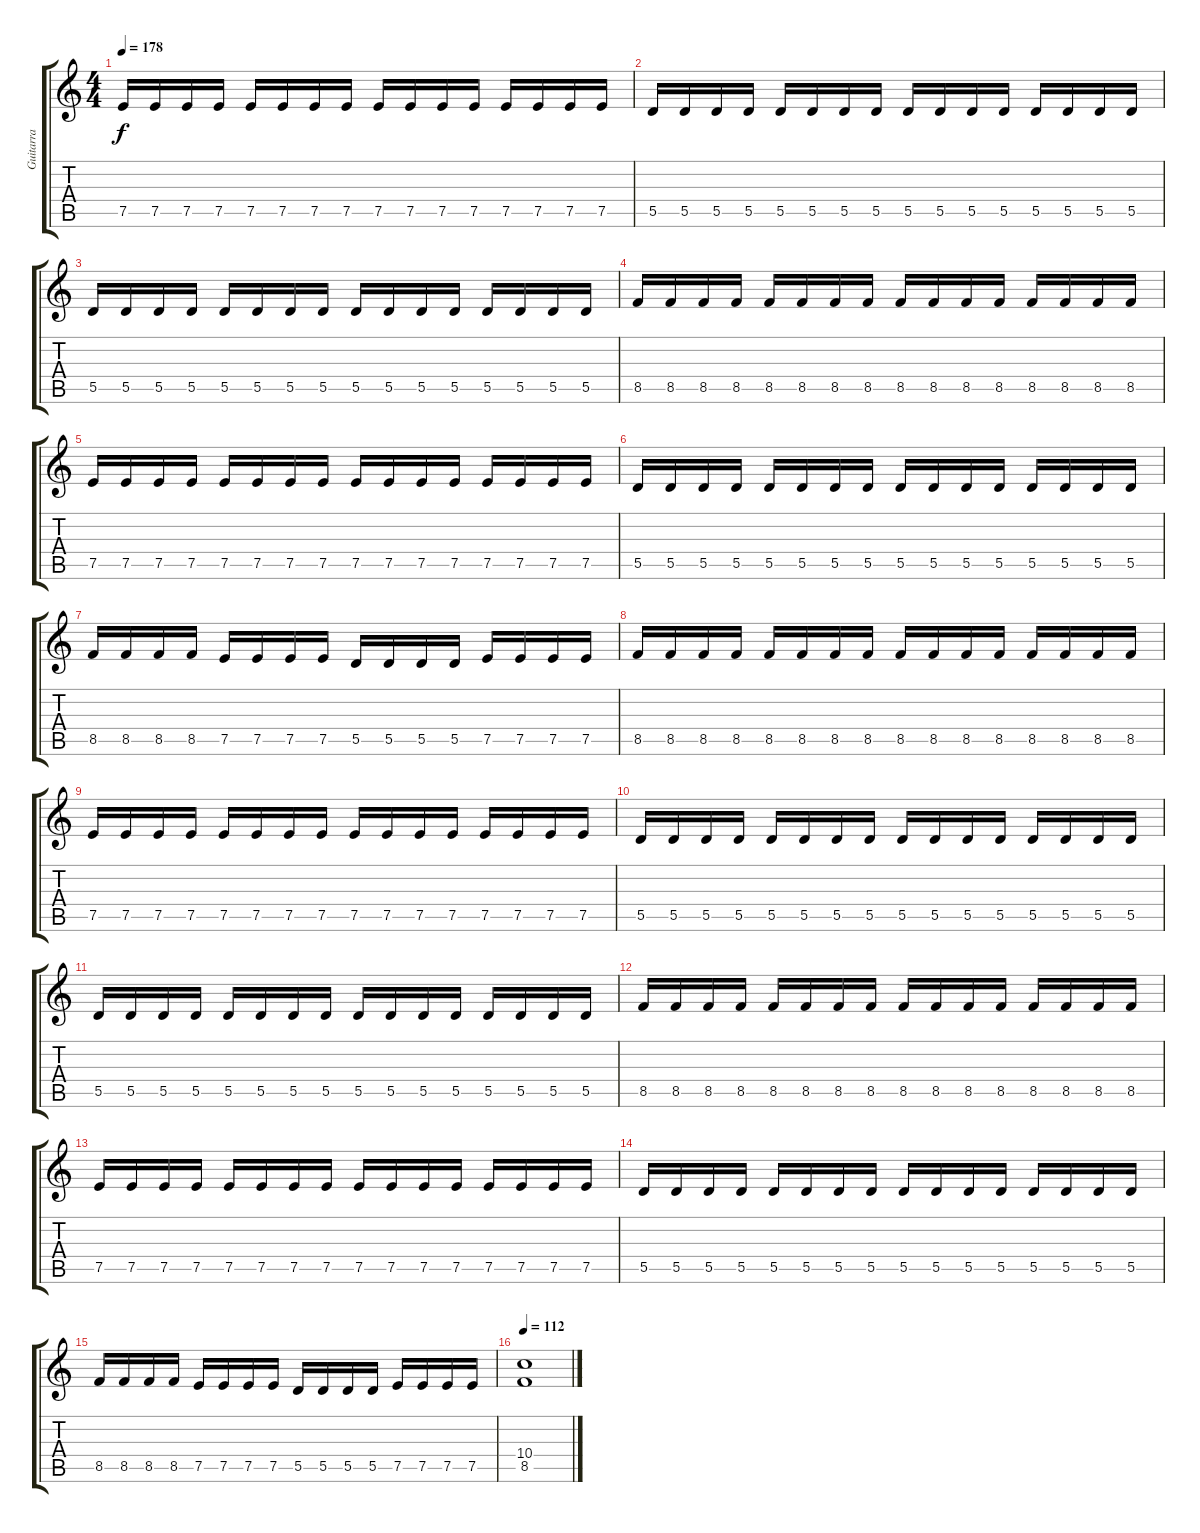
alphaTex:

\track ("Guitarra" "Guitarra") {instrument distortionguitar}
\staff {score tabs}
\tuning (E4 B3 G3 D3 A2 E2) {hide}
\ts (4 4)
\tempo 178
\clef g2
\ks c
7.5.16{dy f} 7.5.16 7.5.16 7.5.16 7.5.16 7.5.16 7.5.16 7.5.16 7.5.16 7.5.16 7.5.16 7.5.16 7.5.16 7.5.16 7.5.16 7.5.16 |
5.5.16 5.5.16 5.5.16 5.5.16 5.5.16 5.5.16 5.5.16 5.5.16 5.5.16 5.5.16 5.5.16 5.5.16 5.5.16 5.5.16 5.5.16 5.5.16 |
5.5.16 5.5.16 5.5.16 5.5.16 5.5.16 5.5.16 5.5.16 5.5.16 5.5.16 5.5.16 5.5.16 5.5.16 5.5.16 5.5.16 5.5.16 5.5.16 |
8.5.16 8.5.16 8.5.16 8.5.16 8.5.16 8.5.16 8.5.16 8.5.16 8.5.16 8.5.16 8.5.16 8.5.16 8.5.16 8.5.16 8.5.16 8.5.16 |
7.5.16 7.5.16 7.5.16 7.5.16 7.5.16 7.5.16 7.5.16 7.5.16 7.5.16 7.5.16 7.5.16 7.5.16 7.5.16 7.5.16 7.5.16 7.5.16 |
5.5.16 5.5.16 5.5.16 5.5.16 5.5.16 5.5.16 5.5.16 5.5.16 5.5.16 5.5.16 5.5.16 5.5.16 5.5.16 5.5.16 5.5.16 5.5.16 |
8.5.16 8.5.16 8.5.16 8.5.16 7.5.16 7.5.16 7.5.16 7.5.16 5.5.16 5.5.16 5.5.16 5.5.16 7.5.16 7.5.16 7.5.16 7.5.16 |
8.5.16 8.5.16 8.5.16 8.5.16 8.5.16 8.5.16 8.5.16 8.5.16 8.5.16 8.5.16 8.5.16 8.5.16 8.5.16 8.5.16 8.5.16 8.5.16 |
7.5.16 7.5.16 7.5.16 7.5.16 7.5.16 7.5.16 7.5.16 7.5.16 7.5.16 7.5.16 7.5.16 7.5.16 7.5.16 7.5.16 7.5.16 7.5.16 |
5.5.16 5.5.16 5.5.16 5.5.16 5.5.16 5.5.16 5.5.16 5.5.16 5.5.16 5.5.16 5.5.16 5.5.16 5.5.16 5.5.16 5.5.16 5.5.16 |
5.5.16 5.5.16 5.5.16 5.5.16 5.5.16 5.5.16 5.5.16 5.5.16 5.5.16 5.5.16 5.5.16 5.5.16 5.5.16 5.5.16 5.5.16 5.5.16 |
8.5.16 8.5.16 8.5.16 8.5.16 8.5.16 8.5.16 8.5.16 8.5.16 8.5.16 8.5.16 8.5.16 8.5.16 8.5.16 8.5.16 8.5.16 8.5.16 |
7.5.16 7.5.16 7.5.16 7.5.16 7.5.16 7.5.16 7.5.16 7.5.16 7.5.16 7.5.16 7.5.16 7.5.16 7.5.16 7.5.16 7.5.16 7.5.16 |
5.5.16 5.5.16 5.5.16 5.5.16 5.5.16 5.5.16 5.5.16 5.5.16 5.5.16 5.5.16 5.5.16 5.5.16 5.5.16 5.5.16 5.5.16 5.5.16 |
8.5.16 8.5.16 8.5.16 8.5.16 7.5.16 7.5.16 7.5.16 7.5.16 5.5.16 5.5.16 5.5.16 5.5.16 7.5.16 7.5.16 7.5.16 7.5.16 |
\tempo 112
(10.4 8.5).1
